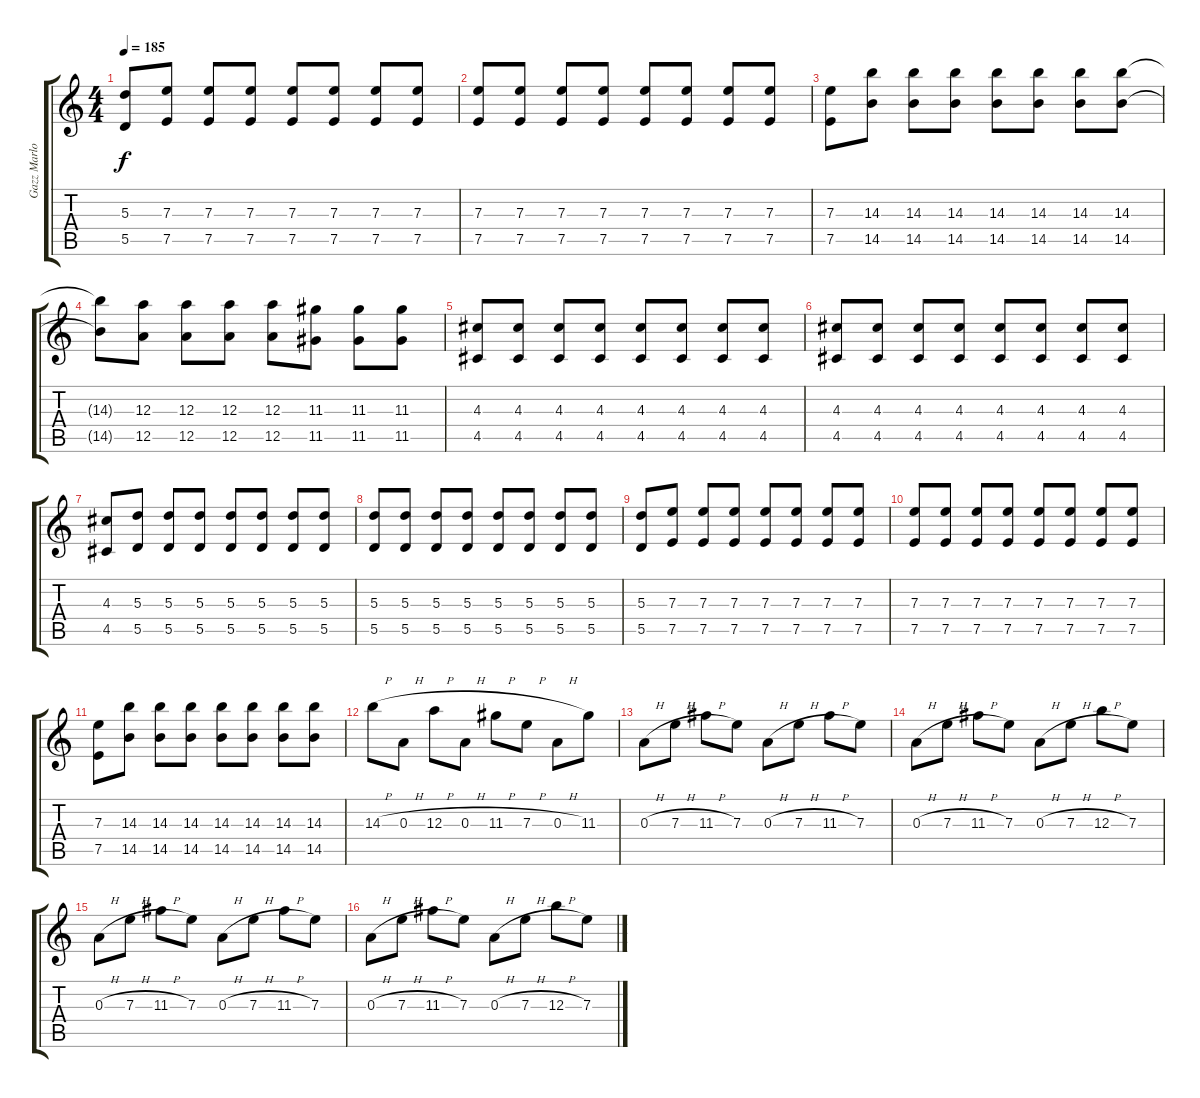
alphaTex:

\track ("Gazz Marlow" "Gazz Marlo") {instrument distortionguitar}
\staff {score tabs}
\tuning (E4 B3 A3 D3 A2 D2) {hide}
\ts (4 4)
\tempo 185
\clef g2
\ks c
(5.3 5.5).8{dy f} (7.3 7.5).8 (7.3 7.5).8 (7.3 7.5).8 (7.3 7.5).8 (7.3 7.5).8 (7.3 7.5).8 (7.3 7.5).8 |
(7.3 7.5).8 (7.3 7.5).8 (7.3 7.5).8 (7.3 7.5).8 (7.3 7.5).8 (7.3 7.5).8 (7.3 7.5).8 (7.3 7.5).8 |
(7.3 7.5).8 (14.3 14.5).8 (14.3 14.5).8 (14.3 14.5).8 (14.3 14.5).8 (14.3 14.5).8 (14.3 14.5).8 (14.3 14.5).8 |
(14.3{t} 14.5{t}).8 (12.3 12.5).8 (12.3 12.5).8 (12.3 12.5).8 (12.3 12.5).8 (11.3 11.5).8 (11.3 11.5).8 (11.3 11.5).8 |
(4.3 4.5).8 (4.3 4.5).8 (4.3 4.5).8 (4.3 4.5).8 (4.3 4.5).8 (4.3 4.5).8 (4.3 4.5).8 (4.3 4.5).8 |
(4.3 4.5).8 (4.3 4.5).8 (4.3 4.5).8 (4.3 4.5).8 (4.3 4.5).8 (4.3 4.5).8 (4.3 4.5).8 (4.3 4.5).8 |
(4.3 4.5).8 (5.3 5.5).8 (5.3 5.5).8 (5.3 5.5).8 (5.3 5.5).8 (5.3 5.5).8 (5.3 5.5).8 (5.3 5.5).8 |
(5.3 5.5).8 (5.3 5.5).8 (5.3 5.5).8 (5.3 5.5).8 (5.3 5.5).8 (5.3 5.5).8 (5.3 5.5).8 (5.3 5.5).8 |
(5.3 5.5).8 (7.3 7.5).8 (7.3 7.5).8 (7.3 7.5).8 (7.3 7.5).8 (7.3 7.5).8 (7.3 7.5).8 (7.3 7.5).8 |
(7.3 7.5).8 (7.3 7.5).8 (7.3 7.5).8 (7.3 7.5).8 (7.3 7.5).8 (7.3 7.5).8 (7.3 7.5).8 (7.3 7.5).8 |
(7.3 7.5).8 (14.3 14.5).8 (14.3 14.5).8 (14.3 14.5).8 (14.3 14.5).8 (14.3 14.5).8 (14.3 14.5).8 (14.3 14.5).8 |
14.3{h}.8 0.3{h}.8 12.3{h}.8 0.3{h}.8 11.3{h}.8 7.3{h}.8 0.3{h}.8 11.3.8 |
0.3{h}.8 7.3{h}.8 11.3{h}.8 7.3.8 0.3{h}.8 7.3{h}.8 11.3{h}.8 7.3.8 |
0.3{h}.8 7.3{h}.8 11.3{h}.8 7.3.8 0.3{h}.8 7.3{h}.8 12.3{h}.8 7.3.8 |
0.3{h}.8 7.3{h}.8 11.3{h}.8 7.3.8 0.3{h}.8 7.3{h}.8 11.3{h}.8 7.3.8 |
0.3{h}.8 7.3{h}.8 11.3{h}.8 7.3.8 0.3{h}.8 7.3{h}.8 12.3{h}.8 7.3.8
